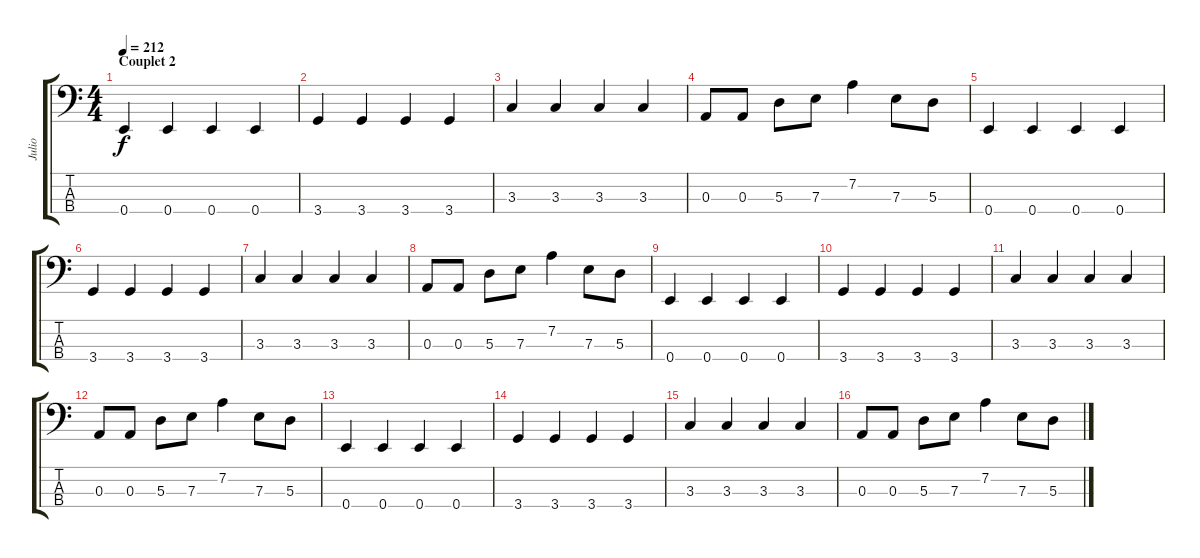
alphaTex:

\track ("Julio" "Julio") {instrument electricbassfinger}
\staff {score tabs}
\tuning (G2 D2 A1 E1) {hide}
\ts (4 4)
\section ("" "Couplet 2")
\tempo 212
\clef f4
\ks c
0.4.4{dy f} 0.4.4 0.4.4 0.4.4 |
3.4.4 3.4.4 3.4.4 3.4.4 |
3.3.4 3.3.4 3.3.4 3.3.4 |
0.3.8 0.3.8 5.3.8 7.3.8 7.2.4 7.3.8 5.3.8 |
0.4.4 0.4.4 0.4.4 0.4.4 |
3.4.4 3.4.4 3.4.4 3.4.4 |
3.3.4 3.3.4 3.3.4 3.3.4 |
0.3.8 0.3.8 5.3.8 7.3.8 7.2.4 7.3.8 5.3.8 |
0.4.4 0.4.4 0.4.4 0.4.4 |
3.4.4 3.4.4 3.4.4 3.4.4 |
3.3.4 3.3.4 3.3.4 3.3.4 |
0.3.8 0.3.8 5.3.8 7.3.8 7.2.4 7.3.8 5.3.8 |
0.4.4 0.4.4 0.4.4 0.4.4 |
3.4.4 3.4.4 3.4.4 3.4.4 |
3.3.4 3.3.4 3.3.4 3.3.4 |
0.3.8 0.3.8 5.3.8 7.3.8 7.2.4 7.3.8 5.3.8
